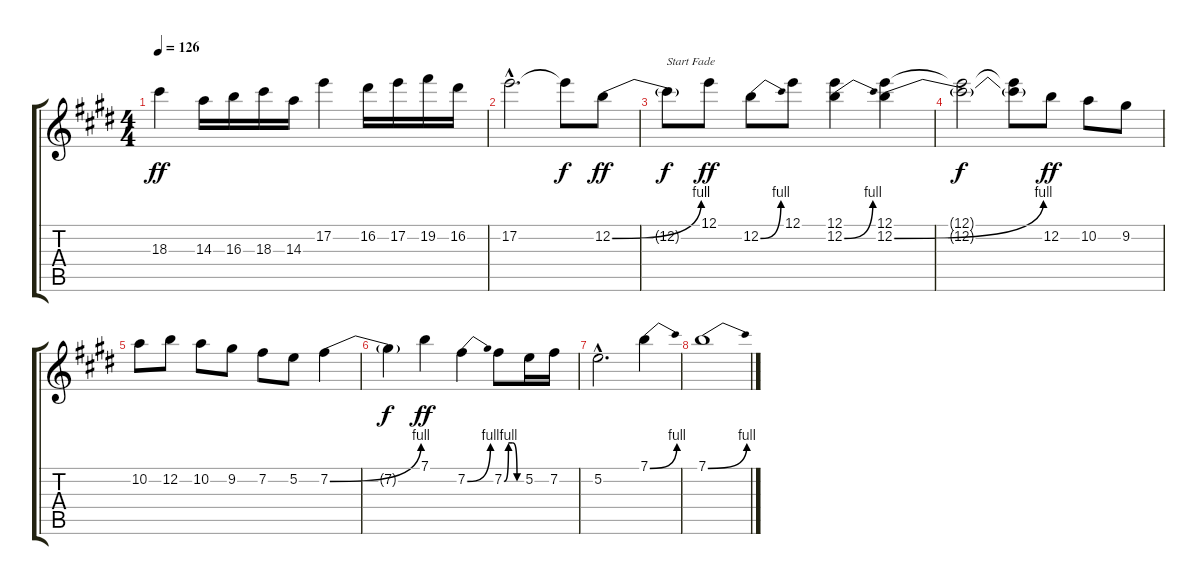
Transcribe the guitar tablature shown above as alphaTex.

\track "" {instrument overdrivenguitar}
\staff {score tabs}
\tuning (E4 B3 G3 D3 A2 E2) {hide}
\ts (4 4)
\tempo 126
\clef g2
\ks e
18.3.4{dy ff} 14.3.16 16.3.16 18.3.16 14.3.16 17.2.4 16.2.16 17.2.16 19.2.16 16.2.16 |
17.2{hac}.2{d} 17.2{t}.8{dy f} 12.2{be (bend 0 0 60 4)}.8{dy ff} |
12.2{t}.8{txt "Start Fade" dy f} 12.1.8{dy ff} 12.2{be (bend 0 0 60 4)}.8 12.1.8 (12.1 12.2{be (bend 0 0 60 4)}).4 (12.1 12.2{be (bend 0 0 60 4)}).4 |
(12.1{t} 12.2{t}).2{dy f} (12.1{t} 12.2{t}).8 12.2.8{dy ff} 10.2.8 9.2.8 |
10.2.8 12.2.8 10.2.8 9.2.8 7.2.8 5.2.8 7.2{be (bend 0 0 60 4)}.4 |
7.2{t}.4{dy f} 7.1.4{dy ff} 7.2{be (bend 0 0 60 4)}.4 7.2{be (custom 0 0 15 4 30 4 45 0 60 0)}.8 5.2.16 7.2.16 |
5.2{hac}.2{d} 7.1{be (bend 0 0 60 4)}.4 |
7.1{be (bend 0 0 60 4)}.1
